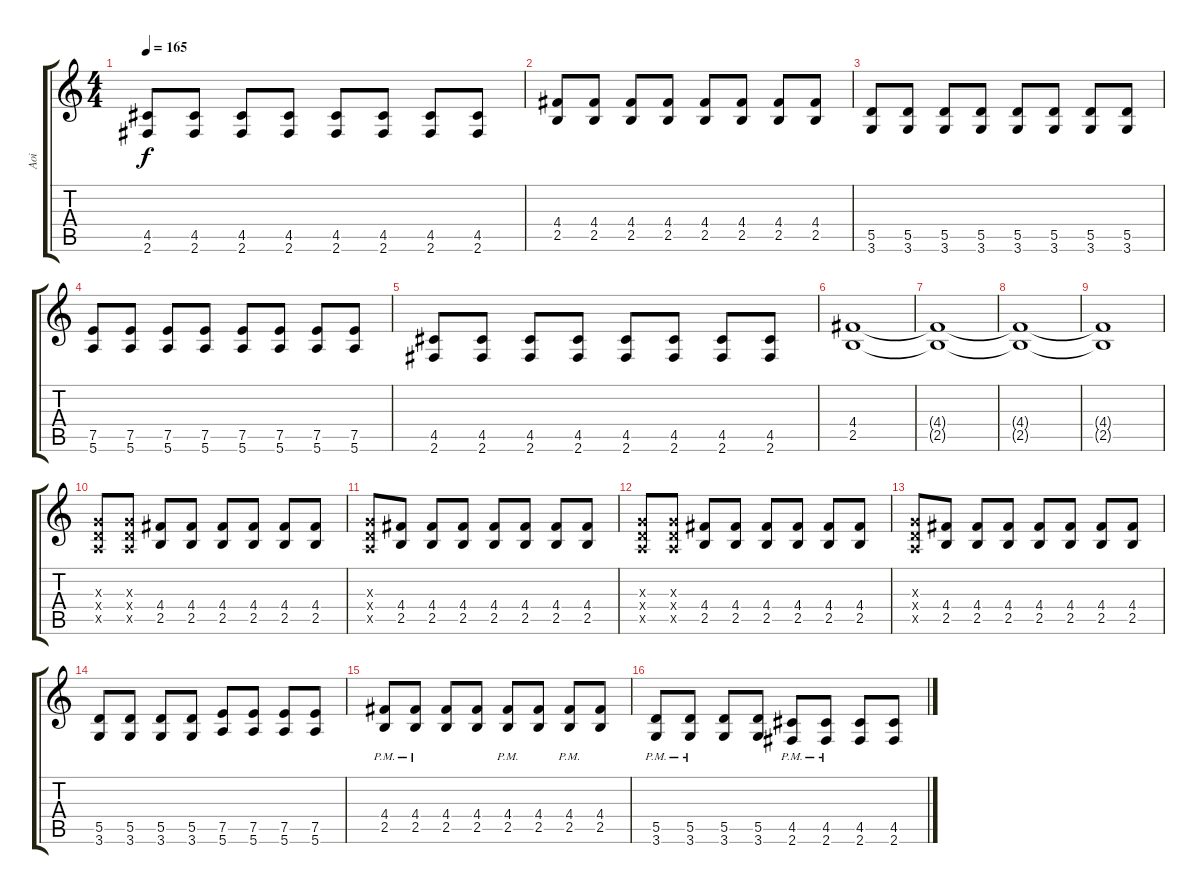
\track ("Aoi" "Aoi") {instrument distortionguitar}
\staff {score tabs}
\tuning (E4 B3 G3 D3 A2 E2) {hide}
\ts (4 4)
\tempo 165
\clef g2
\ks c
(4.5 2.6).8{dy f} (4.5 2.6).8 (4.5 2.6).8 (4.5 2.6).8 (4.5 2.6).8 (4.5 2.6).8 (4.5 2.6).8 (4.5 2.6).8 |
(4.4 2.5).8 (4.4 2.5).8 (4.4 2.5).8 (4.4 2.5).8 (4.4 2.5).8 (4.4 2.5).8 (4.4 2.5).8 (4.4 2.5).8 |
(5.5 3.6).8 (5.5 3.6).8 (5.5 3.6).8 (5.5 3.6).8 (5.5 3.6).8 (5.5 3.6).8 (5.5 3.6).8 (5.5 3.6).8 |
(7.5 5.6).8 (7.5 5.6).8 (7.5 5.6).8 (7.5 5.6).8 (7.5 5.6).8 (7.5 5.6).8 (7.5 5.6).8 (7.5 5.6).8 |
(4.5 2.6).8 (4.5 2.6).8 (4.5 2.6).8 (4.5 2.6).8 (4.5 2.6).8 (4.5 2.6).8 (4.5 2.6).8 (4.5 2.6).8 |
(4.4 2.5).1 |
(4.4{t} 2.5{t}).1 |
(4.4{t} 2.5{t}).1 |
(4.4{t} 2.5{t}).1 |
(0.3{x} 0.4{x} 0.5{x}).8 (0.3{x} 0.4{x} 0.5{x}).8 (4.4 2.5).8 (4.4 2.5).8 (4.4 2.5).8 (4.4 2.5).8 (4.4 2.5).8 (4.4 2.5).8 |
(0.3{x} 0.4{x} 0.5{x}).8 (4.4 2.5).8 (4.4 2.5).8 (4.4 2.5).8 (4.4 2.5).8 (4.4 2.5).8 (4.4 2.5).8 (4.4 2.5).8 |
(0.3{x} 0.4{x} 0.5{x}).8 (0.3{x} 0.4{x} 0.5{x}).8 (4.4 2.5).8 (4.4 2.5).8 (4.4 2.5).8 (4.4 2.5).8 (4.4 2.5).8 (4.4 2.5).8 |
(0.3{x} 0.4{x} 0.5{x}).8 (4.4 2.5).8 (4.4 2.5).8 (4.4 2.5).8 (4.4 2.5).8 (4.4 2.5).8 (4.4 2.5).8 (4.4 2.5).8 |
(5.5 3.6).8 (5.5 3.6).8 (5.5 3.6).8 (5.5 3.6).8 (7.5 5.6).8 (7.5 5.6).8 (7.5 5.6).8 (7.5 5.6).8 |
(4.4{pm} 2.5{pm}).8 (4.4{pm} 2.5{pm}).8 (4.4 2.5).8 (4.4 2.5).8 (4.4{pm} 2.5{pm}).8 (4.4 2.5).8 (4.4{pm} 2.5{pm}).8 (4.4 2.5).8 |
(5.5{pm} 3.6{pm}).8 (5.5{pm} 3.6{pm}).8 (5.5 3.6).8 (5.5 3.6).8 (4.5{pm} 2.6{pm}).8 (4.5{pm} 2.6{pm}).8 (4.5 2.6).8 (4.5 2.6).8
